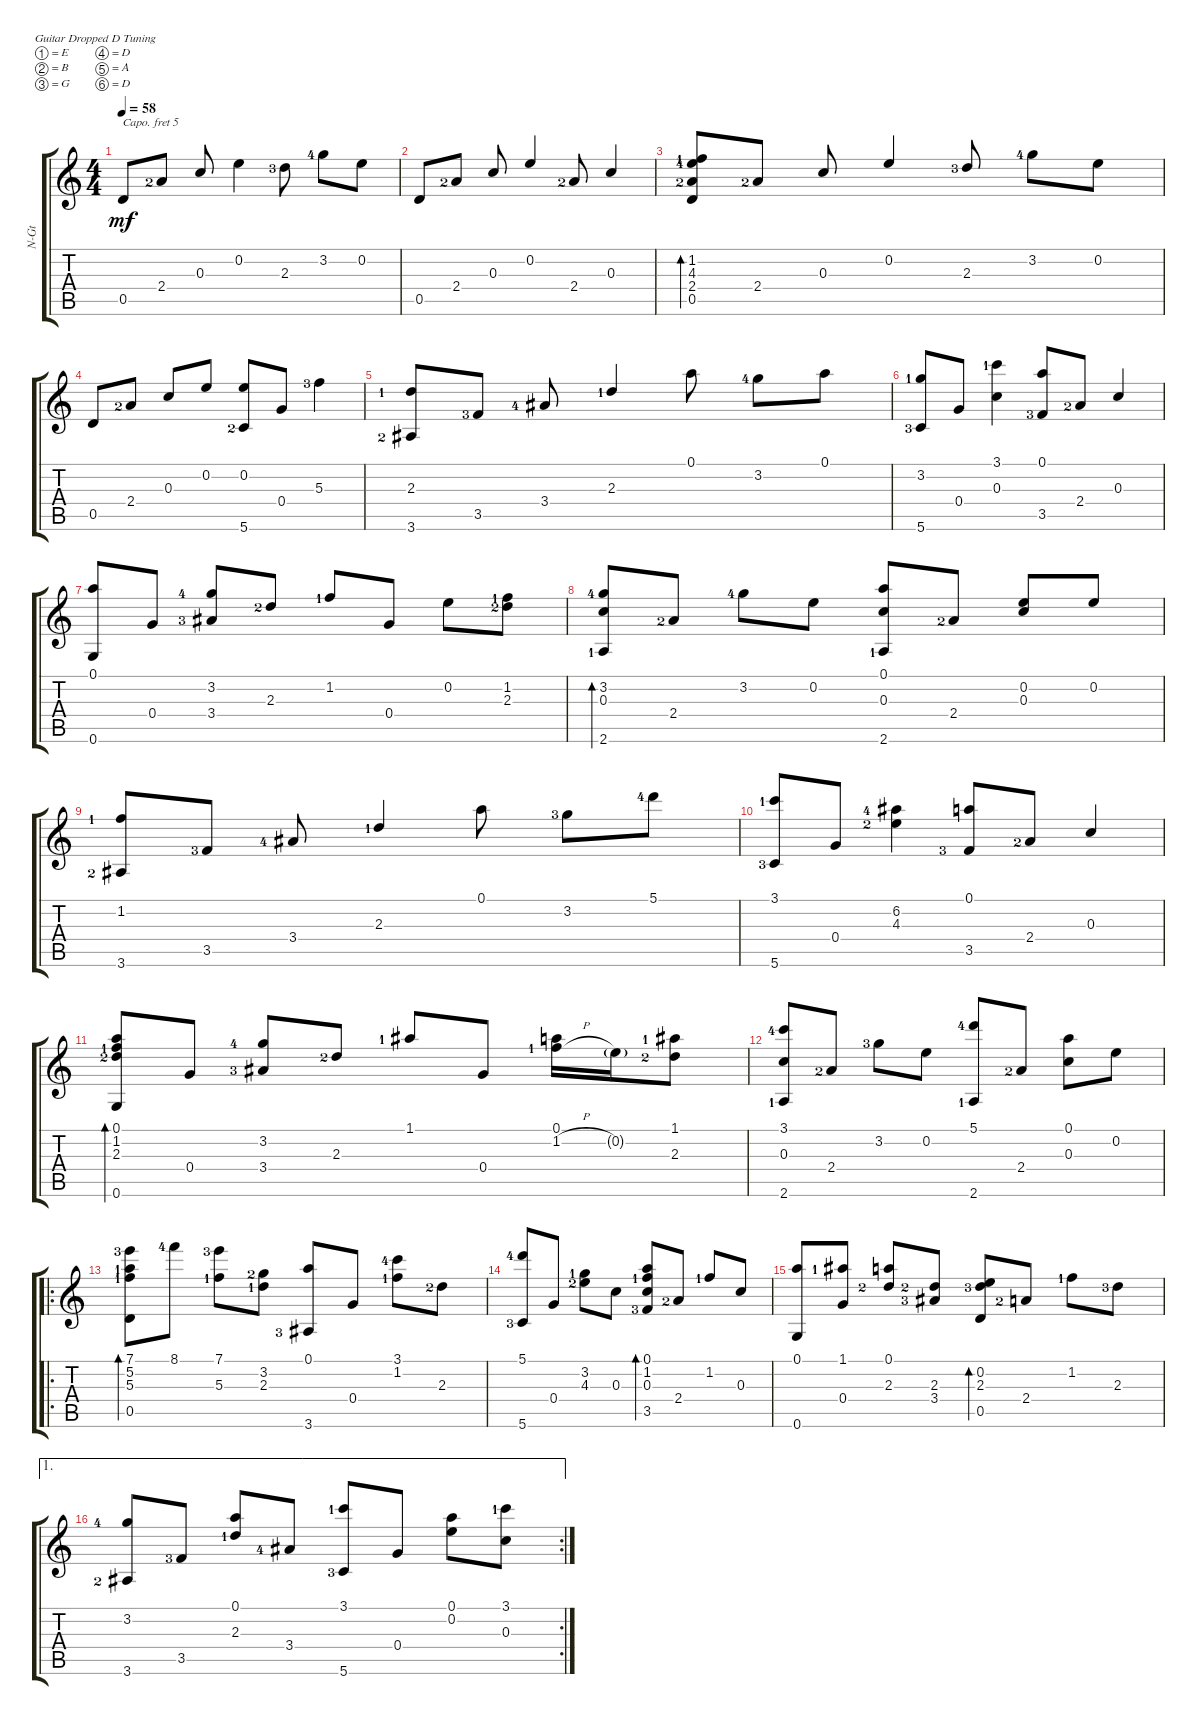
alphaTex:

\defaultSystemsLayout 4
\bracketExtendMode groupsimilarinstruments
\otherSystemsTrackNameOrientation horizontal
\track ("Nylon Guitar" "N-Gt") {instrument acousticguitarnylon}
\staff {score tabs}
\capo 5
\tuning (E4 B3 G3 D3 A2 D2)
\ts (4 4)
\tempo 58
\clef g2
\ks c
0.5.8{dy mf instrument acousticguitarnylon beam Up} 2.4{lf 3}.8{beam Up} 0.3.8{beam Up} 0.2.4{beam Down} 2.3{lf 4}.8{beam Down} 3.2{lf 5}.8{beam Down} 0.2.8{beam Down} |
0.5.8{beam Up} 2.4{lf 3}.8{beam Up} 0.3.8{beam Up} 0.2.4{beam Up} 2.4{lf 3}.8{beam Up} 0.3.4{beam Up} |
(4.3{lf 5} 2.4{lf 3} 1.2{lf 2} 0.5).8{bd 120 beam Up} 2.4{lf 3}.8{beam Up} 0.3.8{beam Up} 0.2.4{beam Up} 2.3{lf 4}.8{beam Up} 3.2{lf 5}.8{beam Down} 0.2.8{beam Down} |
0.5.8{beam Up} 2.4{lf 3}.8{beam Up} 0.3.8{beam Up} 0.2.8{beam Up} (5.6{lf 3} 0.2).8{beam Up} 0.4.8{beam Up} 5.3{lf 4}.4{beam Down} |
(3.6{lf 3 acc #} 2.3{lf 2}).8{beam Up} 3.5{lf 4}.8{beam Up} 3.4{lf 5 acc #}.8{beam Up} 2.3{lf 2}.4{beam Up} 0.1.8{beam Down} 3.2{lf 5}.8{beam Down} 0.1.8{beam Down} |
(3.2{lf 2} 5.6{lf 4}).8{beam Up} 0.4.8{beam Up} (3.1{lf 2} 0.3).4{beam Down} (0.1 3.5{lf 4}).8{beam Up} 2.4{lf 3}.8{beam Up} 0.3.4{beam Up} |
(0.6 0.1).8{beam Up} 0.4.8{beam Up} (3.4{lf 4 acc #} 3.2{lf 5}).8{beam Up} 2.3{lf 3}.8{beam Up} 1.2{lf 2}.8{beam Up} 0.4.8{beam Up} 0.2.8{beam Down} (1.2{lf 2} 2.3{lf 3}).8{beam Down} |
(3.2{lf 5} 2.6{lf 2} 0.3).8{bd 120 beam Up} 2.4{lf 3}.8{beam Up} 3.2{lf 5}.8{beam Down} 0.2.8{beam Down} (2.6{lf 2} 0.3 0.1).8{beam Up} 2.4{lf 3}.8{beam Up} (0.3 0.2).8{beam Up} 0.2.8{beam Up} |
(3.6{lf 3 acc #} 1.2{lf 2}).8{beam Up} 3.5{lf 4}.8{beam Up} 3.4{lf 5 acc #}.8{beam Up} 2.3{lf 2}.4{beam Up} 0.1.8{beam Down} 3.2{lf 4}.8{beam Down} 5.1{lf 5}.8{beam Down} |
(3.1{lf 2} 5.6{lf 4}).8{beam Up} 0.4.8{beam Up} (6.2{lf 5 acc #} 4.3{lf 3}).4{beam Down} (3.5{lf 4} 0.1).8{beam Up} 2.4{lf 3}.8{beam Up} 0.3.4{beam Up} |
(2.3{lf 3} 0.1 0.6 1.2{lf 2}).8{bd 116 beam Up} 0.4.8{beam Up} (3.4{lf 4 acc #} 3.2{lf 5}).8{beam Up} 2.3{lf 3}.8{beam Up} 1.1{lf 2 acc #}.8{beam Up} 0.4.8{beam Up} (1.2{h lf 2} 0.1).16{beam Down} 0.2{g}.16{beam Down} (2.3{lf 3} 1.1{lf 2 acc #}).8{beam Down} |
(2.6{lf 2} 0.3 3.1{lf 5}).8{beam Up} 2.4{lf 3}.8{beam Up} 3.2{lf 4}.8{beam Down} 0.2.8{beam Down} (5.1{lf 5} 2.6{lf 2}).8{beam Up} 2.4{lf 3}.8{beam Up} (0.3 0.1).8{beam Down} 0.2.8{beam Down} |
\ro
(7.1{lf 4} 0.5 5.3{lf 2} 5.2{lf 2}).8{bd 115 beam Down} 8.1{lf 5}.8{beam Down} (7.1{lf 4} 5.3{lf 2}).8{beam Down} (2.3{lf 2} 3.2{lf 3}).8{beam Down} (3.6{lf 4 acc #} 0.1).8{beam Up} 0.4.8{beam Up} (3.1{lf 5} 1.2{lf 2}).8{beam Down} 2.3{lf 3}.8{beam Down} |
(5.1{lf 5} 5.6{lf 4}).8{beam Up} 0.4.8{beam Up} (4.3{lf 3} 3.2{lf 2}).8{beam Down} 0.3.8{beam Down} (3.5{lf 4} 0.3 1.2{lf 2} 0.1).8{bd 114 beam Up} 2.4{lf 3}.8{beam Up} 1.2{lf 2}.8{beam Up} 0.3.8{beam Up} |
(0.1 0.6).8{beam Up} (0.4 1.1{lf 2 acc #}).8{beam Up} (2.3{lf 3} 0.1).8{beam Up} (2.3{lf 3} 3.4{lf 4 acc #}).8{beam Up} (0.5 2.3{lf 4} 0.2).8{bd 114 beam Up} 2.4{lf 3}.8{beam Up} 1.2{lf 2}.8{beam Down} 2.3{lf 4}.8{beam Down} |
\ae 1
\rc 2
(3.6{lf 3 acc #} 3.2{lf 5}).8{beam Up} 3.5{lf 4}.8{beam Up} (0.1 2.3{lf 2}).8{beam Up} 3.4{lf 5 acc #}.8{beam Up} (5.6{lf 4} 3.1{lf 2}).8{beam Up} 0.4.8{beam Up} (0.2 0.1).8{beam Down} (0.3 3.1{lf 2}).8{beam Down}
